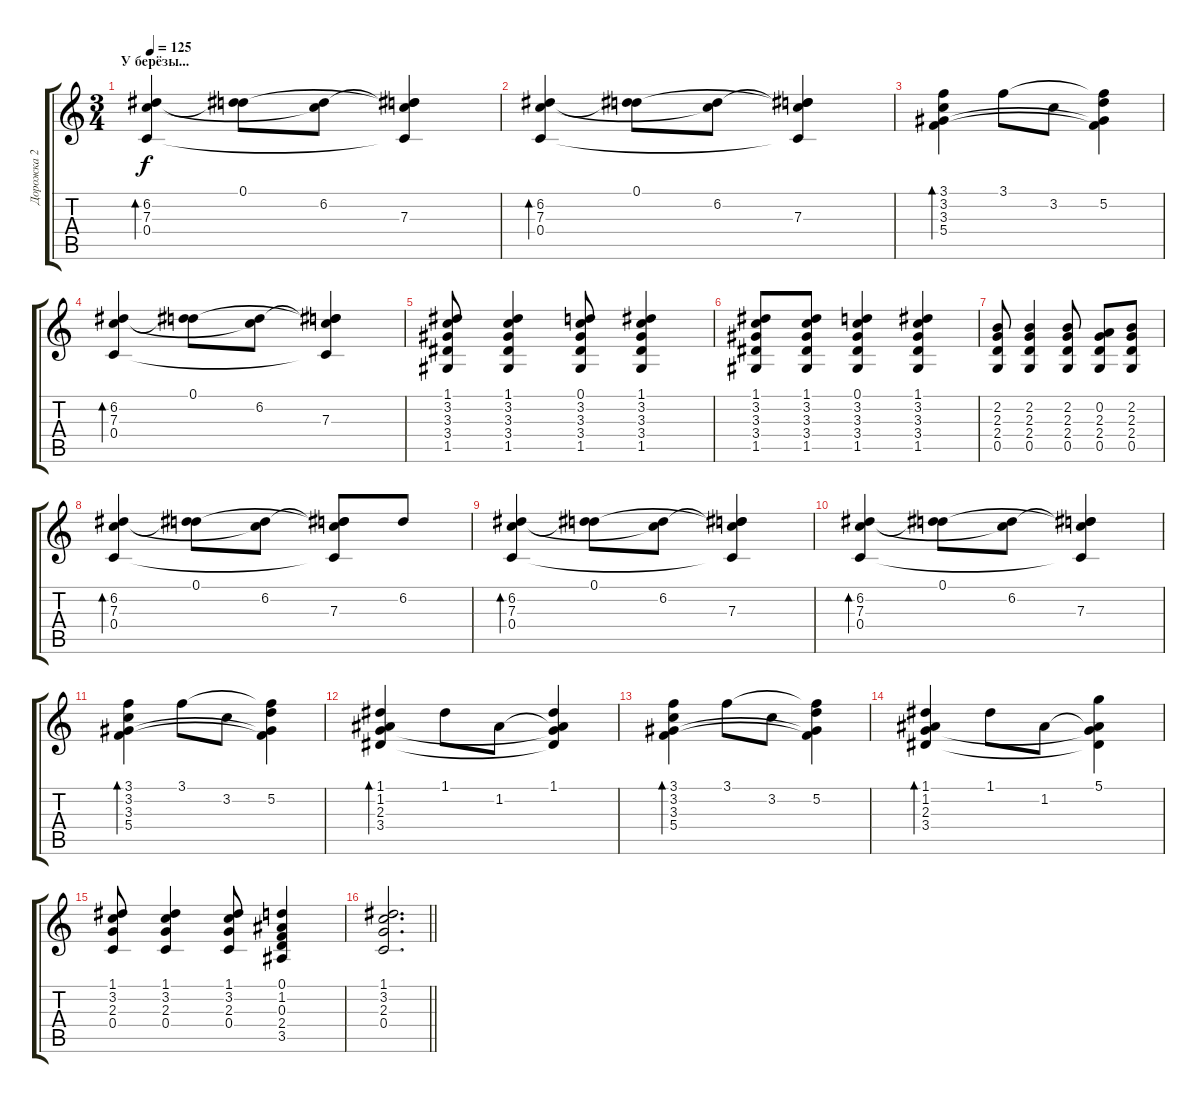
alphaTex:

\track ("Дорожка 2" "Дорожка 2") {instrument acousticguitarsteel}
\staff {score tabs}
\tuning (D4 A3 F3 C3 G2 D2) {hide}
\ts (3 4)
\section ("" "У берёзы...")
\tempo 125
\clef g2
\ks c
(6.2 7.3 0.4).4{bd 120 dy f} (0.1 6.2{t}).8 (6.2 7.3{t}).8 (0.1{t} 6.2{t} 7.3 0.4{t}).4 |
(6.2 7.3 0.4).4{bd 120} (0.1 6.2{t}).8 (6.2 7.3{t}).8 (0.1{t} 6.2{t} 7.3 0.4{t}).4 |
(3.1 3.2 3.3 5.4).4{bd 240} 3.1.8 3.2.8 (3.1{t} 5.2 3.3{t} 5.4{t}).4 |
(6.2 7.3 0.4).4{bd 120} (0.1 6.2{t}).8 (6.2 7.3{t}).8 (0.1{t} 6.2{t} 7.3 0.4{t}).4 |
(1.1 3.2 3.3 3.4 1.5).8 (1.1 3.2 3.3 3.4 1.5).4 (0.1 3.2 3.3 3.4 1.5).8 (1.1 3.2 3.3 3.4 1.5).4 |
(1.1 3.2 3.3 3.4 1.5).8 (1.1 3.2 3.3 3.4 1.5).8 (0.1 3.2 3.3 3.4 1.5).4 (1.1 3.2 3.3 3.4 1.5).4 |
(2.2 2.3 2.4 0.5).8 (2.2 2.3 2.4 0.5).4 (2.2 2.3 2.4 0.5).8 (0.2 2.3 2.4 0.5).8 (2.2 2.3 2.4 0.5).8 |
(6.2 7.3 0.4).4{bd 120} (0.1 6.2{t}).8 (6.2 7.3{t}).8 (0.1{t} 6.2{t} 7.3 0.4{t}).8 6.2.8 |
(6.2 7.3 0.4).4{bd 120} (0.1 6.2{t}).8 (6.2 7.3{t}).8 (0.1{t} 6.2{t} 7.3 0.4{t}).4 |
(6.2 7.3 0.4).4{bd 120} (0.1 6.2{t}).8 (6.2 7.3{t}).8 (0.1{t} 6.2{t} 7.3 0.4{t}).4 |
(3.1 3.2 3.3 5.4).4{bd 240} 3.1.8 3.2.8 (3.1{t} 5.2 3.3{t} 5.4{t}).4 |
(1.1 1.2 2.3 3.4).4{bd 240} 1.1.8 1.2.8 (1.1 1.2{t} 2.3{t} 3.4{t}).4 |
(3.1 3.2 3.3 5.4).4{bd 240} 3.1.8 3.2.8 (3.1{t} 5.2 3.3{t} 5.4{t}).4 |
(1.1 1.2 2.3 3.4).4{bd 240} 1.1.8 1.2.8 (5.1 1.2{t} 2.3{t} 3.4{t}).4 |
(1.1 3.2 2.3 0.4).8 (1.1 3.2 2.3 0.4).4 (1.1 3.2 2.3 0.4).8 (0.1 1.2 0.3 2.4 3.5).4 |
\barLineRight lightlight
(1.1 3.2 2.3 0.4).2{d}
